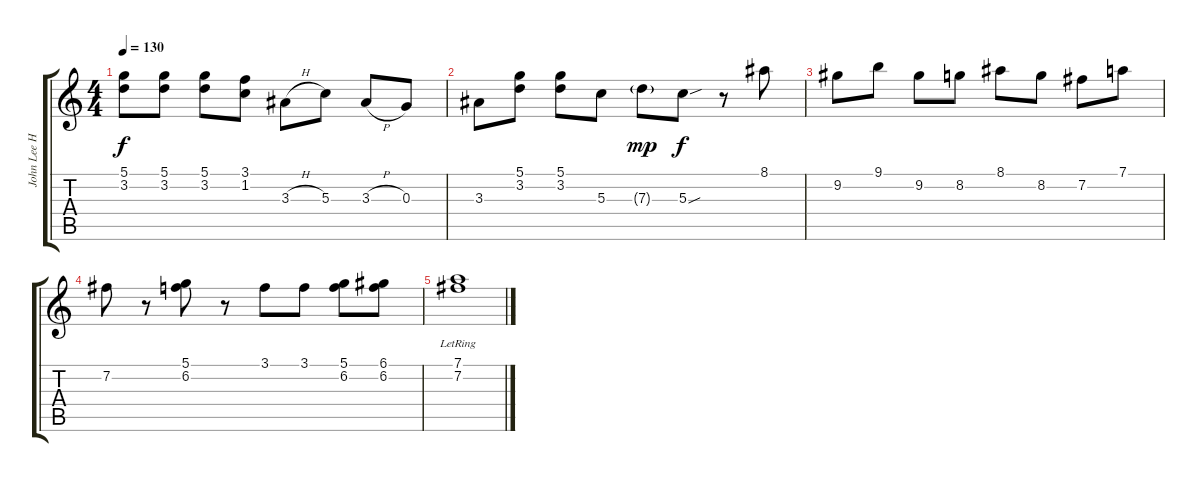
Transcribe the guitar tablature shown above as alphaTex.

\track ("John Lee Hooker - Lead Guitar" "John Lee H") {instrument electricguitarjazz}
\staff {score tabs}
\tuning (D4 B3 G3 D3 G2 D2) {hide}
\ts (4 4)
\tempo 130
\clef g2
\ks c
(5.1 3.2).8{dy f} (5.1 3.2).8 (5.1 3.2).8 (3.1 1.2).8 3.3{h}.8 5.3.8 3.3{h}.8 0.3.8 |
3.3.8 (5.1 3.2).8 (5.1 3.2).8 5.3.8 7.3{g}.8{dy mp} 5.3{sou}.8{dy f} r.8 8.1.8 |
9.2.8 9.1.8 9.2.8 8.2.8 8.1.8 8.2.8 7.2.8 7.1.8 |
7.2.8 r.8 (5.1 6.2).8 r.8 3.1.8 3.1.8 (5.1 6.2).8 (6.1 6.2).8 |
(7.1{lr} 7.2).1
